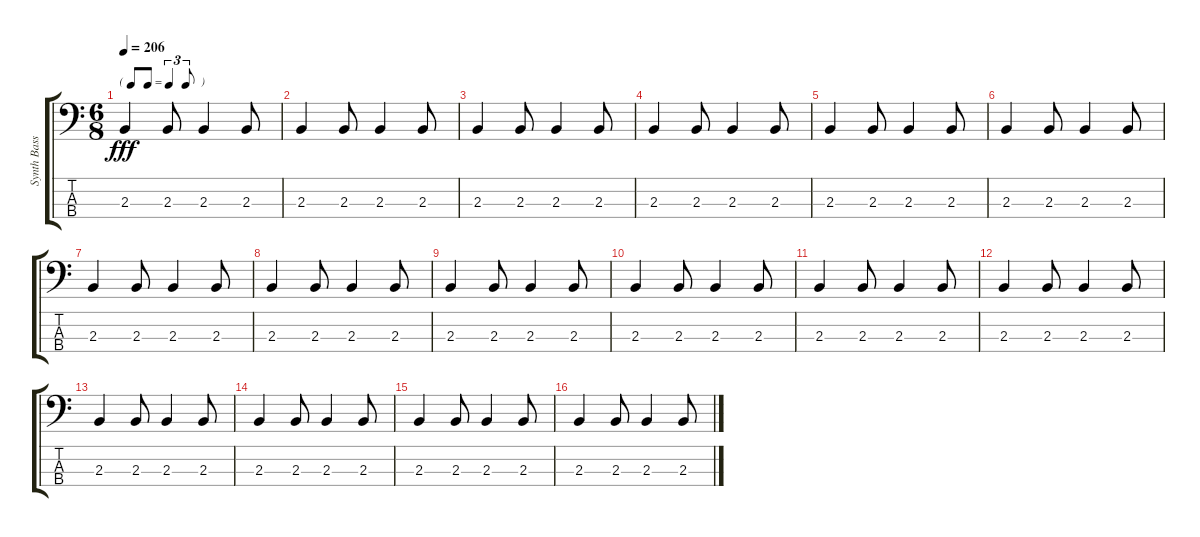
\track ("Synth Bass 2 RC" "Synth Bass") {instrument synthbass2}
\staff {score tabs}
\tuning (G2 D2 A1 E1) {hide}
\ts (6 8)
\tf triplet8th
\tempo 206
\clef f4
\ks c
2.3.4{dy fff} 2.3.8 2.3.4 2.3.8 |
2.3.4 2.3.8 2.3.4 2.3.8 |
2.3.4 2.3.8 2.3.4 2.3.8 |
2.3.4 2.3.8 2.3.4 2.3.8 |
2.3.4 2.3.8 2.3.4 2.3.8 |
2.3.4 2.3.8 2.3.4 2.3.8 |
2.3.4 2.3.8 2.3.4 2.3.8 |
2.3.4 2.3.8 2.3.4 2.3.8 |
2.3.4 2.3.8 2.3.4 2.3.8 |
2.3.4 2.3.8 2.3.4 2.3.8 |
2.3.4 2.3.8 2.3.4 2.3.8 |
2.3.4 2.3.8 2.3.4 2.3.8 |
2.3.4 2.3.8 2.3.4 2.3.8 |
2.3.4 2.3.8 2.3.4 2.3.8 |
2.3.4 2.3.8 2.3.4 2.3.8 |
2.3.4 2.3.8 2.3.4 2.3.8
